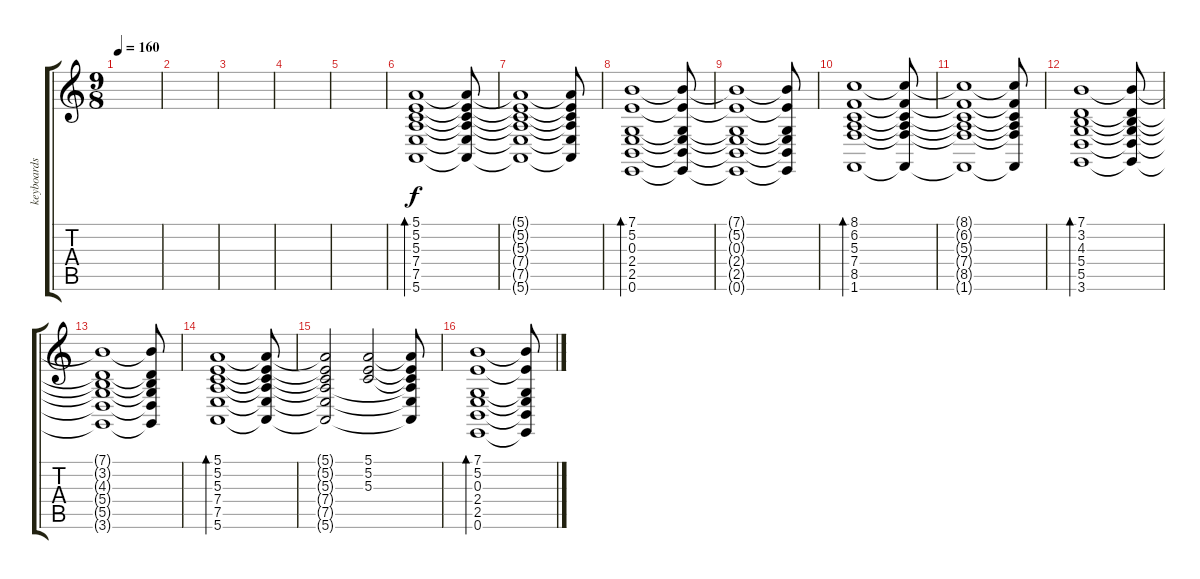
\track ("keyboards" "keyboards") {instrument pad1newage}
\staff {score tabs}
\tuning (E4 B3 G3 D3 A2 E2) {hide}
\ts (9 8)
\tempo 160
\clef g2
\ks c
|
|
|
|
|
(5.1 5.2 5.3 7.4 7.5 5.6).1{bd 120 volume 14 instrument acousticgrandpiano} (5.1{t} 5.2{t} 5.3{t} 7.4{t} 7.5{t} 5.6{t}).8 |
(5.1{t} 5.2{t} 5.3{t} 7.4{t} 7.5{t} 5.6{t}).1{instrument acousticgrandpiano} (5.1{t} 5.2{t} 5.3{t} 7.4{t} 7.5{t} 5.6{t}).8 |
(7.1 5.2 0.3 2.4 2.5 0.6).1{bd 120 instrument acousticgrandpiano} (7.1{t} 5.2{t} 0.3{t} 2.4{t} 2.5{t} 0.6{t}).8 |
(7.1{t} 5.2{t} 0.3{t} 2.4{t} 2.5{t} 0.6{t}).1{instrument acousticgrandpiano} (7.1{t} 5.2{t} 0.3{t} 2.4{t} 2.5{t} 0.6{t}).8 |
(8.1 6.2 5.3 7.4 8.5 1.6).1{bd 120 instrument acousticgrandpiano} (8.1{t} 6.2{t} 5.3{t} 7.4{t} 8.5{t} 1.6{t}).8 |
(8.1{t} 6.2{t} 5.3{t} 7.4{t} 8.5{t} 1.6{t}).1{instrument acousticgrandpiano} (8.1{t} 6.2{t} 5.3{t} 7.4{t} 8.5{t} 1.6{t}).8 |
(7.1 3.2 4.3 5.4 5.5 3.6).1{bd 120 instrument acousticgrandpiano} (7.1{t} 3.2{t} 4.3{t} 5.4{t} 5.5{t} 3.6{t}).8 |
(7.1{t} 3.2{t} 4.3{t} 5.4{t} 5.5{t} 3.6{t}).1{instrument acousticgrandpiano} (7.1{t} 3.2{t} 4.3{t} 5.4{t} 5.5{t} 3.6{t}).8 |
(5.1 5.2 5.3 7.4 7.5 5.6).1{bd 120 instrument acousticgrandpiano} (5.1{t} 5.2{t} 5.3{t} 7.4{t} 7.5{t} 5.6{t}).8 |
(5.1{t} 5.2{t} 5.3{t} 7.4{t} 7.5{t} 5.6{t}).2{instrument acousticgrandpiano} (5.1 5.2 5.3).2 (5.1{t} 5.2{t} 5.3{t} 7.4{t} 7.5{t} 5.6{t}).8 |
(7.1 5.2 0.3 2.4 2.5 0.6).1{bd 120 instrument acousticgrandpiano} (7.1{t} 5.2{t} 0.3{t} 2.4{t} 2.5{t} 0.6{t}).8
